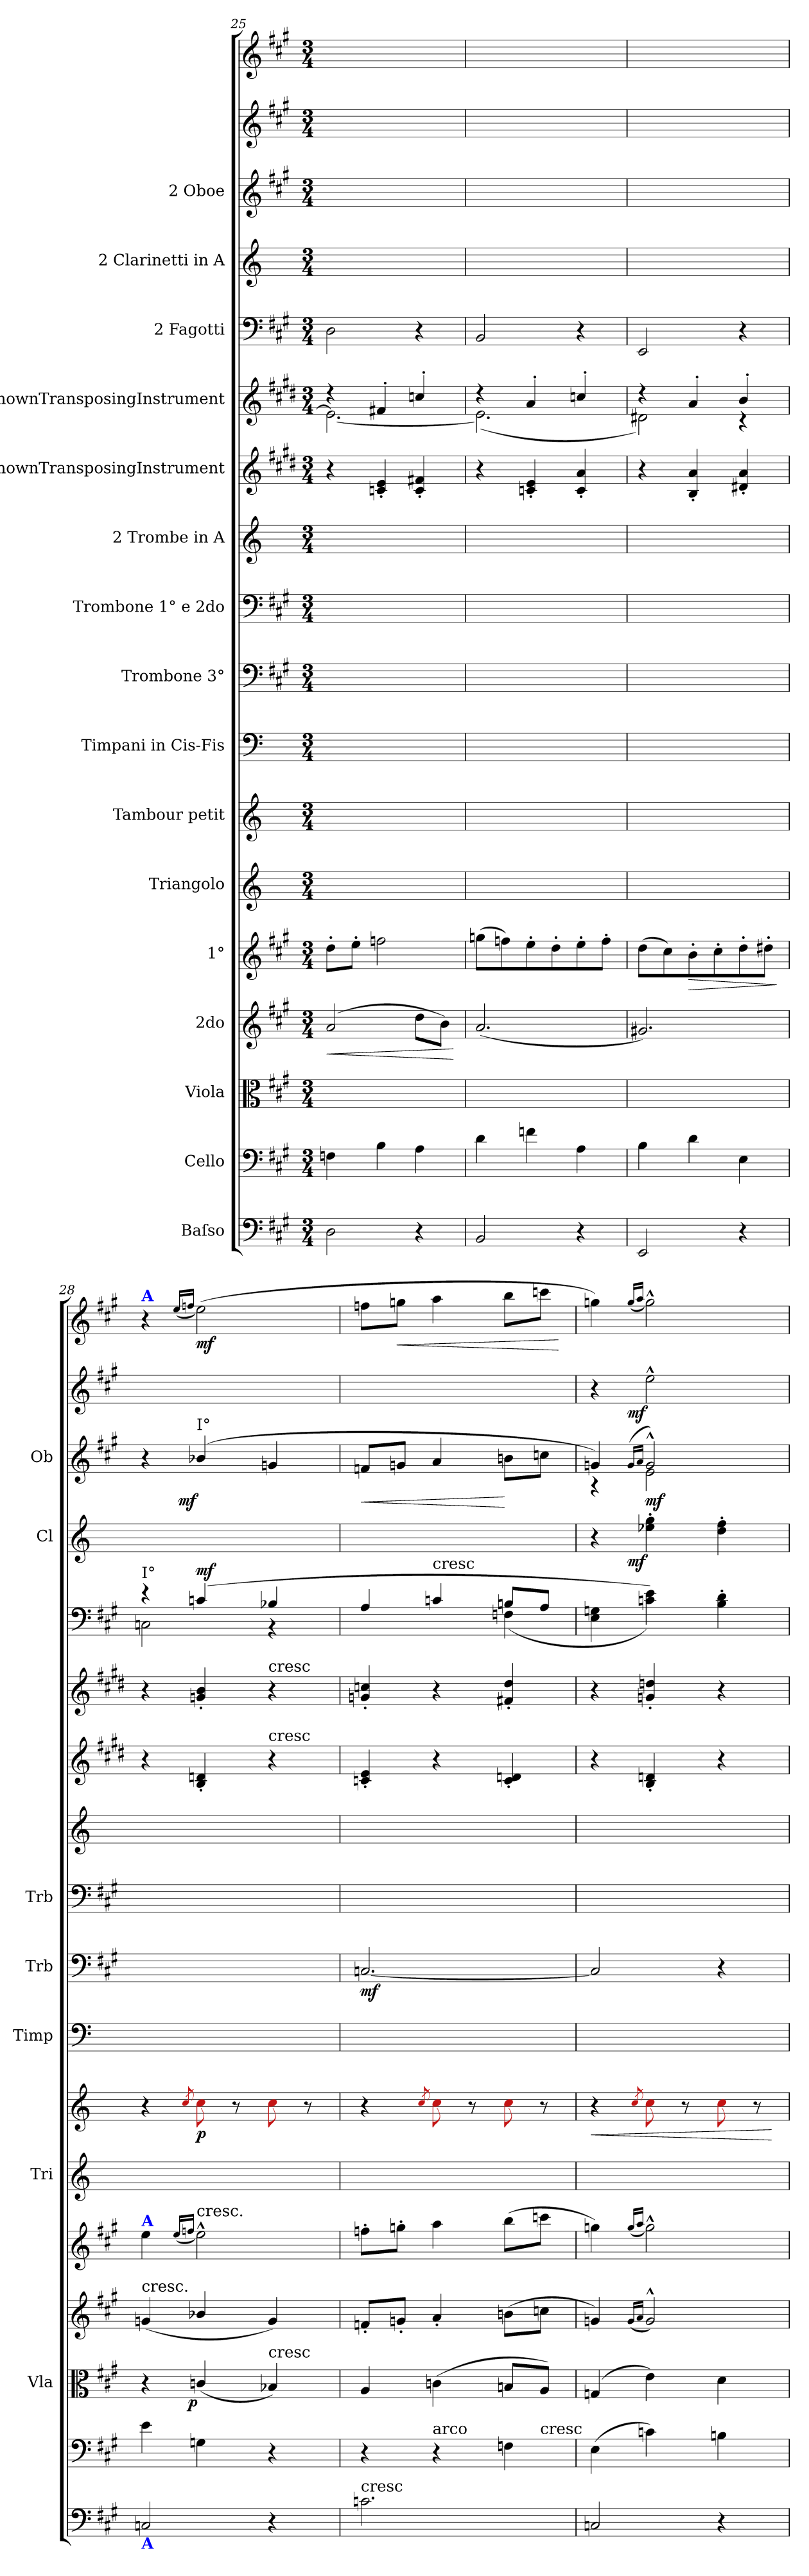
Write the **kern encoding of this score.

**kern	**kern	**kern	**dynam	**kern	**dynam	**kern	**dynam	**kern	**kern	**dynam	**kern	**kern	**dynam	**kern	**kern	**kern	**kern	**kern	**dynam	**kern	**dynam	**kern	**dynam	**kern	**dynam	**kern	**dynam
*part18	*part17	*part16	*part16	*part15	*part15	*part14	*part14	*part13	*part12	*part12	*part11	*part10	*part10	*part9	*part8	*part7	*part6	*part5	*part5	*part4	*part4	*part3	*part3	*part2	*part2	*part1	*part1
*staff18	*staff17	*staff16	*staff16	*staff15	*staff15	*staff14	*staff14	*staff13	*staff12	*staff12	*staff11	*staff10	*staff10	*staff9	*staff8	*staff7	*staff6	*staff5	*staff5	*staff4	*staff4	*staff3	*staff3	*staff2	*staff2	*staff1	*staff1
*I"Baſso	*I"Cello	*I"Viola	*	*I"2do	*	*I"1°	*	*I"Triangolo	*I"Tambour petit	*	*I"Timpani in Cis-Fis	*I"Trombone 3°	*	*I"Trombone 1° e 2do	*I"2 Trombe in A	*I"UnknownTransposingInstrument	*I"UnknownTransposingInstrument	*I"2 Fagotti	*	*I"2 Clarinetti in A	*	*I"2 Oboe	*	*	*	*	*
*	*	*I'Vla	*	*	*	*	*	*I'Tri	*	*	*I'Timp	*I'Trb	*	*I'Trb	*	*	*	*	*	*I'Cl	*	*I'Ob	*	*	*	*	*
*clefF4	*clefF4	*clefC3	*	*clefG2	*	*clefG2	*	*clefG2	*clefG2	*	*clefF4	*clefF4	*	*clefF4	*clefG2	*clefG2	*clefG2	*clefF4	*	*clefG2	*	*clefG2	*	*clefG2	*	*clefG2	*
*	*	*	*	*	*	*	*	*	*	*	*	*	*	*	*ITrd2c3	*ITrd4c7	*ITrd4c7	*	*	*ITrd2c3	*	*	*	*	*	*	*
*k[f#c#g#]	*k[f#c#g#]	*k[f#c#g#]	*	*k[f#c#g#]	*	*k[f#c#g#]	*	*k[]	*k[]	*	*k[]	*k[f#c#g#]	*	*k[f#c#g#]	*k[f#c#g#]	*k[f#c#g#]	*k[f#c#g#]	*k[f#c#g#]	*	*k[f#c#g#]	*	*k[f#c#g#]	*	*k[f#c#g#]	*	*k[f#c#g#]	*
*M3/4	*M3/4	*M3/4	*	*M3/4	*	*M3/4	*	*M3/4	*M3/4	*	*M3/4	*M3/4	*	*M3/4	*M3/4	*M3/4	*M3/4	*M3/4	*	*M3/4	*	*M3/4	*	*M3/4	*	*M3/4	*
=25	=25	=25	=25	=25	=25	=25	=25	=25	=25	=25	=25	=25	=25	=25	=25	=25	=25	=25	=25	=25	=25	=25	=25	=25	=25	=25	=25
!	!	!	!	!	!LO:HP:b	!	!	!	!	!	!	!	!	!	!	!	!	!	!	!	!	!	!	!	!	!	!
*	*	*	*	*	*	*	*	*	*	*	*	*	*	*	*	*	*^	*	*	*	*	*	*	*	*	*	*
2D\	4Fn\	2.ryy	.	(2a/	<	8dd'\L	.	2.ryy	2.ryy	.	2.ryy	2.ryy	.	2.ryy	2.ryy	4r	4r	2.A\_	2D\	.	2.ryy	.	2.ryy	.	2.ryy	.	2.ryy	.
.	.	.	.	.	.	8ee'\J	.	.	.	.	.	.	.	.	.	.	.	.	.	.	.	.	.	.	.	.	.	.
.	4B\	.	.	.	.	2ffn\	.	.	.	.	.	.	.	.	.	4Fn'/ 4A'/	4Bn'/	.	.	.	.	.	.	.	.	.	.	.
4r	4A\	.	.	8dd\L	.	.	.	.	.	.	.	.	.	.	.	4F'/ 4Bn'/	4fn'/	.	4r	.	.	.	.	.	.	.	.	.
.	.	.	.	8b\J)	.	.	.	.	.	.	.	.	.	.	.	.	.	.	.	.	.	.	.	.	.	.	.	.
*	*	*	*	*	*	*	*	*	*	*	*	*	*	*	*	*	*v	*v	*	*	*	*	*	*	*	*	*	*
.	.	.	.	.	[	.	.	.	.	.	.	.	.	.	.	.	.	.	.	.	.	.	.	.	.	.	.
=26	=26	=26	=26	=26	=26	=26	=26	=26	=26	=26	=26	=26	=26	=26	=26	=26	=26	=26	=26	=26	=26	=26	=26	=26	=26	=26	=26
*	*	*	*	*	*	*	*	*	*	*	*	*	*	*	*	*	*^	*	*	*	*	*	*	*	*	*	*
2BB/	4d\	2.ryy	.	(2.a/	.	(8ggn\L	.	2.ryy	2.ryy	.	2.ryy	2.ryy	.	2.ryy	2.ryy	4r	4r	(2.A\]	2BB/	.	2.ryy	.	2.ryy	.	2.ryy	.	2.ryy	.
.	.	.	.	.	.	8ffn\)	.	.	.	.	.	.	.	.	.	.	.	.	.	.	.	.	.	.	.	.	.	.
.	4fn\	.	.	.	.	8ee'\	.	.	.	.	.	.	.	.	.	4Fn'/ 4A'/	4d'/	.	.	.	.	.	.	.	.	.	.	.
.	.	.	.	.	.	8dd'\	.	.	.	.	.	.	.	.	.	.	.	.	.	.	.	.	.	.	.	.	.	.
4r	4A\	.	.	.	.	8ee'\	.	.	.	.	.	.	.	.	.	4F'/ 4d'/	4fn'/	.	4r	.	.	.	.	.	.	.	.	.
.	.	.	.	.	.	8ff'\J	.	.	.	.	.	.	.	.	.	.	.	.	.	.	.	.	.	.	.	.	.	.
=27	=27	=27	=27	=27	=27	=27	=27	=27	=27	=27	=27	=27	=27	=27	=27	=27	=27	=27	=27	=27	=27	=27	=27	=27	=27	=27	=27	=27
2EE/	4B\	2.ryy	.	2.g#X/)	.	(8dd\L	.	2.ryy	2.ryy	.	2.ryy	2.ryy	.	2.ryy	2.ryy	4r	4r	2G#X\)	2EE/	.	2.ryy	.	2.ryy	.	2.ryy	.	2.ryy	.
.	.	.	.	.	.	8cc#\)	.	.	.	.	.	.	.	.	.	.	.	.	.	.	.	.	.	.	.	.	.	.
!	!	!	!	!	!	!	!LO:HP:b	!	!	!	!	!	!	!	!	!	!	!	!	!	!	!	!	!	!	!	!	!
.	4d\	.	.	.	.	8b'\	>	.	.	.	.	.	.	.	.	4E'/ 4d'/	4d'/	.	.	.	.	.	.	.	.	.	.	.
.	.	.	.	.	.	8cc#'\	.	.	.	.	.	.	.	.	.	.	.	.	.	.	.	.	.	.	.	.	.	.
4r	4E\	.	.	.	.	8dd'\	.	.	.	.	.	.	.	.	.	4G#X'/ 4d'/	4e'/	4r	4r	.	.	.	.	.	.	.	.	.
.	.	.	.	.	.	8dd#X'\J	.	.	.	.	.	.	.	.	.	.	.	.	.	.	.	.	.	.	.	.	.	.
*	*	*	*	*	*	*	*	*	*	*	*	*	*	*	*	*	*v	*v	*	*	*	*	*	*	*	*	*	*
.	.	.	.	.	.	.	]	.	.	.	.	.	.	.	.	.	.	.	.	.	.	.	.	.	.	.	.
=28	=28	=28	=28	=28	=28	=28	=28	=28	=28	=28	=28	=28	=28	=28	=28	=28	=28	=28	=28	=28	=28	=28	=28	=28	=28	=28	=28
*	*	*	*	*	*	*	*	*	*	*	*	*	*	*	*	*	*	*^	*	*	*	*	*	*	*	*	*
!	!	!	!	!	!	!	!	!	!	!	!	!	!	!	!	!	!	!	!	!	!	!	!	!	!	!	!LO:TX:a:B:color=blue:t=A	!
!	!	!	!	!	!	!	!	!	!	!	!	!	!	!	!	!	!	!LO:TX:a:t=I°	!	!	!	!	!	!	!	!	!	!
!	!	!	!	!	!	!LO:TX:a:B:color=blue:t=A	!	!	!	!	!	!	!	!	!	!	!	!	!	!	!	!	!	!	!	!	!	!
!	!	!	!	!LO:TX:t=cresc.	!	!	!	!	!	!	!	!	!	!	!	!	!	!	!	!	!	!	!	!	!	!	!	!
!LO:TX:b:B:color=blue:t=A	!	!	!	!	!	!	!	!	!	!	!	!	!	!	!	!	!	!	!	!	!	!	!	!	!	!	!	!
2Cn/	4e\	4r	.	(4gn/	.	4ee\	.	2.ryy	4r	.	2.ryy	2.ryy	.	2.ryy	2.ryy	4r	4r	4r	2Cn\	.	2.ryy	.	4r	.	2.ryy	.	4r	.
.	.	.	.	.	.	(16qqee/LL	.	.	.	.	.	.	.	.	.	.	.	.	.	.	.	.	.	.	.	.	(16qqee/LL	.
.	.	.	.	.	.	16qqffn/JJ	.	.	8qRcc/	.	.	.	.	.	.	.	.	.	.	.	.	.	.	.	.	.	16qqffn/JJ	.
!	!	!	!	!	!	!	!	!	!	!	!	!	!	!	!	!	!	!	!	!	!	!	!LO:TX:a:t=I°	!	!	!	!	!
!	!	!	!	!	!	!LO:TX:t=cresc.	!	!	!	!	!	!	!	!	!	!	!	!	!	!	!	!	!	!	!	!	!	!
!	!	!	!LO:DY:rj	!	!	!	!	!	!	!	!	!	!	!	!	!	!	!	!	!LO:DY:a	!	!	!	!LO:DY:rj	!	!	!	!
.	4Gn\	(4cn/	p	4b-X/	.	2ee^^\)	.	.	8Rcc\	p	.	.	.	.	.	4E'/ 4Gn'/	4cn'/ 4e'/	(4cn/	.	mf	.	.	(4b-X/	mf	.	.	(2ee\)	mf
.	.	.	.	.	.	.	.	.	8r	.	.	.	.	.	.	.	.	.	.	.	.	.	.	.	.	.	.	.
!	!	!	!	!	!	!	!	!	!	!	!	!	!	!	!	!	!LO:TX:t=cresc	!	!	!	!	!	!	!	!	!	!	!
!	!	!	!	!	!	!	!	!	!	!	!	!	!	!	!	!LO:TX:t=cresc	!	!	!	!	!	!	!	!	!	!	!	!
!	!	!LO:TX:t=cresc	!	!	!	!	!	!	!	!	!	!	!	!	!	!	!	!	!	!	!	!	!	!	!	!	!	!
4r	4r	4B-X/)	.	4g/)	.	.	.	.	8Rcc\	.	.	.	.	.	.	4r	4r	4B-X/	4r	.	.	.	4gn/	.	.	.	.	.
.	.	.	.	.	.	.	.	.	8r	.	.	.	.	.	.	.	.	.	.	.	.	.	.	.	.	.	.	.
=29	=29	=29	=29	=29	=29	=29	=29	=29	=29	=29	=29	=29	=29	=29	=29	=29	=29	=29	=29	=29	=29	=29	=29	=29	=29	=29	=29	=29
!LO:TX:t=cresc	!	!	!	!	!	!	!	!	!	!	!	!	!	!	!	!	!	!	!	!	!	!	!	!	!	!	!	!
!	!	!	!	!	!	!	!	!	!	!	!	!	!	!	!	!	!	!	!	!	!	!	!	!LO:HP:b	!	!	!	!
*	*^	*	*	*	*	*	*	*	*	*	*	*	*	*	*	*	*	*	*	*	*	*	*	*	*	*	*	*
2.cn\	4r	2ryy	4A/	.	8fn'/L	.	8ffn'\L	.	2.ryy	4r	.	2.ryy	[2.Cn/	mf	2.ryy	2.ryy	4Fn'/ 4A'/	4cn'/ 4fn'/	4A/	4ryy	.	2.ryy	.	8fn/L	<	2.ryy	.	8ffn\L	.
!	!	!	!	!	!	!	!	!	!	!	!	!	!	!	!	!	!	!	!	!	!	!	!	!	!	!	!	!	!LO:HP:b
.	.	.	.	.	8gn'/J	.	8ggn'\J	.	.	.	.	.	.	.	.	.	.	.	.	.	.	.	.	8gn/J	.	.	.	8ggn\J	<
.	.	.	.	.	.	.	.	.	.	8qRcc/	.	.	.	.	.	.	.	.	.	.	.	.	.	.	.	.	.	.	.
!	!	!	!	!	!	!	!	!	!	!	!	!	!	!	!	!	!	!	!LO:TX:t=cresc	!	!	!	!	!	!	!	!	!	!
!	!LO:TX:a:t=arco	!	!	!	!	!	!	!	!	!	!	!	!	!	!	!	!	!	!	!	!	!	!	!	!	!	!	!	!
.	4r	.	(<4cn\	.	4a'/	.	4aa\	.	.	8Rcc\	.	.	.	.	.	.	4r	4r	4cn/	4ryy	.	.	.	4a/	.	.	.	4aa\	.
.	.	.	.	.	.	.	.	.	.	8r	.	.	.	.	.	.	.	.	.	.	.	.	.	.	.	.	.	.	.
.	4Fn\	8ryy	8Bn/L	.	(8bn\L	.	(8bb\L	.	.	8Rcc\	.	.	.	.	.	.	4F'/ 4Gn'/	4Bn'/ 4g#'/	8Bn/L	(4Fn\	.	.	.	8bn\L	[	.	.	8bb\L	.
!	!	!LO:TX:t=cresc	!	!	!	!	!	!	!	!	!	!	!	!	!	!	!	!	!	!	!	!	!	!	!	!	!	!	!
.	.	8ryy	8A/J)	.	8ccn\J	.	8cccn\J	.	.	8r	.	.	.	.	.	.	.	.	8A/J	.	.	.	.	8ccn\J	.	.	.	8cccn\J	.
*	*	*	*	*	*	*	*	*	*	*	*	*	*	*	*	*	*	*	*v	*v	*	*	*	*	*	*	*	*	*
.	.	.	.	.	.	.	.	.	.	.	.	.	.	.	.	.	.	.	.	.	.	.	.	.	.	.	.	[
=30	=30	=30	=30	=30	=30	=30	=30	=30	=30	=30	=30	=30	=30	=30	=30	=30	=30	=30	=30	=30	=30	=30	=30	=30	=30	=30	=30	=30
!	!	!	!	!	!	!	!	!	!	!	!LO:HP:b	!	!	!	!	!	!	!	!	!	!	!	!	!	!	!	!	!
*	*v	*v	*	*	*	*	*	*	*	*	*	*	*	*	*	*	*	*	*	*	*	*	*^	*	*	*	*	*
2Cn/	(4E\	(4Gn/	.	4gn/)	.	4ggn\)	.	2.ryy	4r	<	2.ryy	2C/]	.	2.ryy	2.ryy	4r	4r	4E\ 4Gn\	.	4r	.	4gn/)	4r	.	4r	.	4ggn\)	.
.	.	.	.	(16qqg/LL	.	(16qqgg/LL	.	.	.	.	.	.	.	.	.	.	.	.	.	.	.	(16qqg/LL	.	.	.	.	(16qqgg/LL	.
.	.	.	.	16qqa/JJ	.	16qqaa/JJ	.	.	8qRcc/	.	.	.	.	.	.	.	.	.	.	.	.	16qqa/JJ	.	.	.	.	16qqaa/JJ	.
!	!	!	!	!	!	!	!	!	!	!	!	!	!	!	!	!	!	!	!	!	!LO:DY:rj	!	!	!	!	!LO:DY:rj	!	!
.	4cn\)	4e\)	.	2g^^>/)	.	2gg^^\)	.	.	8Rcc\	.	.	.	.	.	.	4E'/ 4Gn'/	4cn'/ 4gn'/	4cn\ 4e\))	.	4ccn'\ 4ee'\	mf	2g^^/)	2e\	mf	2ee^^\	mf	2gg^^\)	.
.	.	.	.	.	.	.	.	.	8r	.	.	.	.	.	.	.	.	.	.	.	.	.	.	.	.	.	.	.
4r	4Bn\	4d\	.	.	.	.	.	.	8Rcc\	.	.	4r	.	.	.	4r	4r	4B'\ 4d'\	.	4b'\ 4dd'\	.	.	.	.	.	.	.	.
.	.	.	.	.	.	.	.	.	8r	.	.	.	.	.	.	.	.	.	.	.	.	.	.	.	.	.	.	.
*	*	*	*	*	*	*	*	*	*	*	*	*	*	*	*	*	*	*	*	*	*	*v	*v	*	*	*	*	*
.	.	.	.	.	.	.	.	.	.	[	.	.	.	.	.	.	.	.	.	.	.	.	.	.	.	.	.
=	=	=	=	=	=	=	=	=	=	=	=	=	=	=	=	=	=	=	=	=	=	=	=	=	=	=	=
*-	*-	*-	*-	*-	*-	*-	*-	*-	*-	*-	*-	*-	*-	*-	*-	*-	*-	*-	*-	*-	*-	*-	*-	*-	*-	*-	*-
